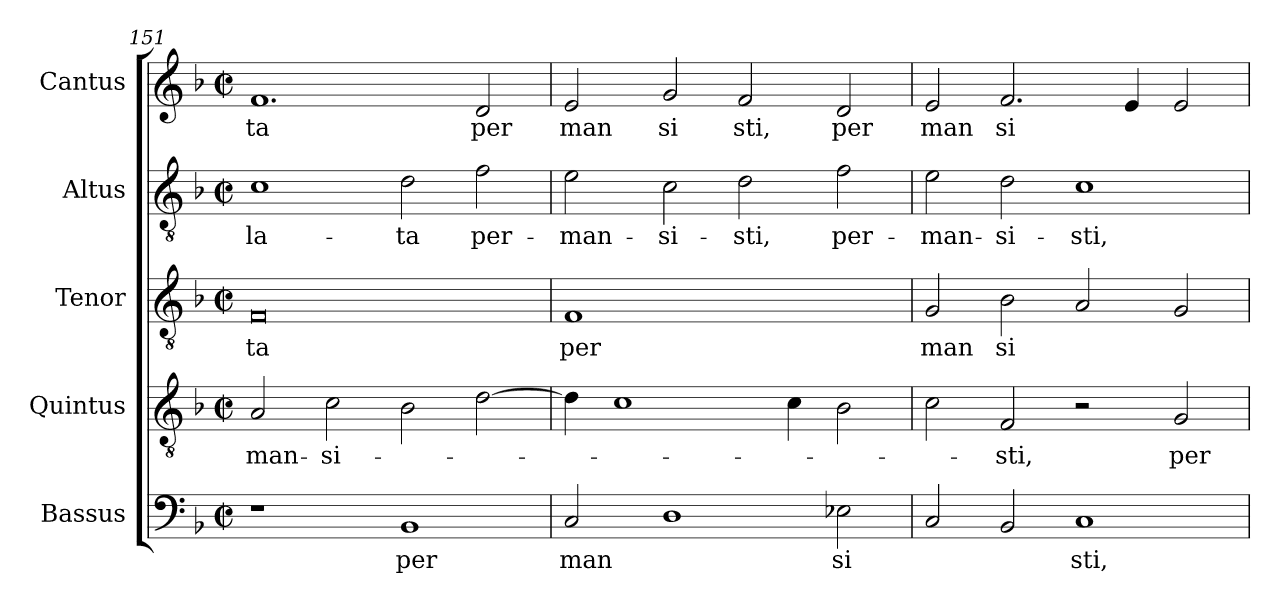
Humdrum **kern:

**kern	**text	**kern	**text	**kern	**text	**kern	**text	**kern	**text
*part5	*part5	*part4	*part4	*part3	*part3	*part2	*part2	*part1	*part1
*staff5	*staff5	*staff4	*staff4	*staff3	*staff3	*staff2	*staff2	*staff1	*staff1
*I"Bassus	*	*I"Quintus	*	*I"Tenor	*	*I"Altus	*	*I"Cantus	*
*clefF4	*	*clefGv2	*	*clefGv2	*	*clefGv2	*	*clefG2	*
*k[b-]	*	*k[b-]	*	*k[b-]	*	*k[b-]	*	*k[b-]	*
*F:	*	*F:	*	*F:	*	*F:	*	*F:	*
*M2/2	*	*M2/2	*	*M2/2	*	*M2/2	*	*M2/2	*
*met(c|)	*	*met(c|)	*	*met(c|)	*	*met(c|)	*	*met(c|)	*
=151	=151	=151	=151	=151	=151	=151	=151	=151	=151
!	!	!	!LO:LY:b:cj	!	!LO:LY:b:cj	!	!LO:LY:b:cj	!	!LO:LY:b:cj
1r	.	2A/	-man-	0F	ta	1c	-la-	1.f	ta
!	!	!	!LO:LY:b:cj	!	!	!	!	!	!
.	.	2c\	-si-	.	.	.	.	.	.
!	!LO:LY:b:cj	!	!	!	!	!	!LO:LY:b:cj	!	!
1BB-	per	2B-\	.	.	.	2d\	-ta	.	.
!	!	!	!	!	!	!	!LO:LY:b:cj	!	!LO:LY:b:cj
.	.	[>2d\	.	.	.	2f\	per-	2d/	per
=152	=152	=152	=152	=152	=152	=152	=152	=152	=152
!	!LO:LY:b:cj	!	!	!	!LO:LY:b:cj	!	!LO:LY:b:cj	!	!LO:LY:b:cj
2C/	man	4d\]	.	1F	per	2e\	-man-	2e/	man
.	.	1c	.	.	.	.	.	.	.
!	!	!	!	!	!	!	!LO:LY:b:cj	!	!LO:LY:b:cj
1D	.	.	.	.	.	2c\	-si-	2g/	si
!	!	!	!	!	!	!	!LO:LY:b:cj	!	!LO:LY:b:cj
.	.	.	.	1ryy	.	2d\	-sti,	2f/	sti,
.	.	4c\	.	.	.	.	.	.	.
!	!LO:LY:b:cj	!	!	!	!	!	!LO:LY:b:cj	!	!LO:LY:b:cj
2E-\	si	2B-\	.	.	.	2f\	per-	2d/	per
=153	=153	=153	=153	=153	=153	=153	=153	=153	=153
!	!	!	!	!	!LO:LY:b:cj	!	!LO:LY:b:cj	!	!LO:LY:b:cj
2C/	.	2c\	.	2G/	man	2e\	-man-	2e/	man
!	!	!	!LO:LY:b:cj	!	!LO:LY:b:cj	!	!LO:LY:b:cj	!	!LO:LY:b:cj
2BB-/	.	2F/	-sti,	2B-\	si	2d\	-si-	2.f/	si
!	!LO:LY:b:cj	!	!	!	!	!	!LO:LY:b:cj	!	!
1C	sti,	2r	.	2A/	.	1c	-sti,	.	.
.	.	.	.	.	.	.	.	4e/	.
!	!	!	!LO:LY:b:cj	!	!	!	!	!	!
.	.	2G/	per-	2G/	.	.	.	2e/	.
=	=	=	=	=	=	=	=	=	=
*-	*-	*-	*-	*-	*-	*-	*-	*-	*-
